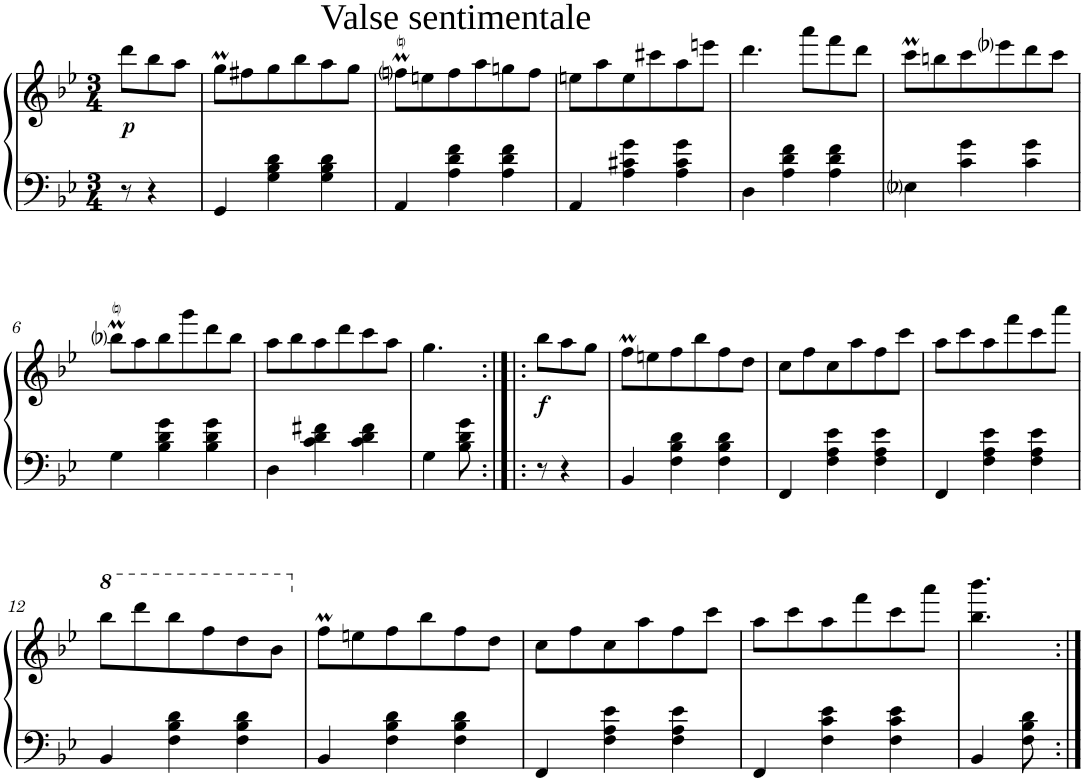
**kern	**kern	**dynam
*part1	*part1	*part1
*staff2	*staff1	*staff1/2
*I"Midi_1	*	*
*clefF4	*clefG2	*
*k[b-e-]	*k[b-e-]	*
*B-:	*B-:	*
*M3/4	*M3/4	*
=	=	=
!	!	!LO:DY:b
8r	8ddd\L	p
4r	8bb-\	.
.	8aa\J	.
=1	=1	=1
4GG/	8ggM\L	.
.	8ff#X\	.
4G\ 4B-\ 4d\	8gg\	.
.	8bb-\	.
!	!LO:TX:a:t=Valse sentimentale	!
4G\ 4B-\ 4d\	8aa\	.
.	8gg\J	.
=2	=2	=2
4AA/	8ffniM\L	.
.	8een\	.
4A\ 4d\ 4f\	8ff\	.
.	8aa\	.
4A\ 4d\ 4f\	8ggn\	.
.	8ff\J	.
=3	=3	=3
4AA/	8een\L	.
.	8aa\	.
4A\ 4c#X\ 4g\	8ee\	.
.	8ccc#X\	.
4A\ 4c#\ 4g\	8aa\	.
.	8eeen\J	.
=4	=4	=4
4D\	4.ddd\	.
4A\ 4d\ 4f\	.	.
.	8aaa\L	.
4A\ 4d\ 4f\	8fff\	.
.	8ddd\J	.
=5	=5	=5
4E-i\	8cccM\L	.
.	8bbn\	.
4c\ 4g\	8ccc\	.
.	8eee-i\	.
4c\ 4g\	8ddd\	.
.	8ccc\J	.
!!LO:LB:g=z
=6	=6	=6
4G\	8bb-iM\L	.
.	8aa\	.
4B-\ 4d\ 4g\	8bb-\	.
.	8ggg\	.
4B-\ 4d\ 4g\	8ddd\	.
.	8bb-\J	.
=7	=7	=7
4D\	8aa\L	.
.	8bb-\	.
4c\ 4d\ 4f#X\	8aa\	.
.	8ddd\	.
4c\ 4d\ 4f#\	8ccc\	.
.	8aa\J	.
=8	=8	=8
4G\	4.gg\	.
8B-\ 8d\ 8g\	.	.
=8X1:|!|:	=8X1:|!|:	=8X1:|!|:
!	!	!LO:DY:b
8r	8bb-\L	f
4r	8aa\	.
.	8gg\J	.
=9	=9	=9
4BB-/	8ffM\L	.
.	8een\	.
4F\ 4B-\ 4d\	8ff\	.
.	8bb-\	.
4F\ 4B-\ 4d\	8ff\	.
.	8dd\J	.
=10	=10	=10
4FF/	8cc\L	.
.	8ff\	.
4F\ 4A\ 4e-\	8cc\	.
.	8aa\	.
4F\ 4A\ 4e-\	8ff\	.
.	8ccc\J	.
=11	=11	=11
4FF/	8aa\L	.
.	8ccc\	.
4F\ 4A\ 4e-\	8aa\	.
.	8fff\	.
4F\ 4A\ 4e-\	8ccc\	.
.	8aaa\J	.
!!LO:LB:g=z
=12	=12	=12
*	*8va	*
4BB-/	8bbb-\L	.
.	8dddd\	.
4F\ 4B-\ 4d\	8bbb-\	.
.	8fff\	.
4F\ 4B-\ 4d\	8ddd\	.
.	8bb-\J	.
=13	=13	=13
*	*X8va	*
4BB-/	8ffM\L	.
.	8een\	.
4F\ 4B-\ 4d\	8ff\	.
.	8bb-\	.
4F\ 4B-\ 4d\	8ff\	.
.	8dd\J	.
=14	=14	=14
4FF/	8cc\L	.
.	8ff\	.
4F\ 4A\ 4e-\	8cc\	.
.	8aa\	.
4F\ 4A\ 4e-\	8ff\	.
.	8ccc\J	.
=15	=15	=15
4FF/	8aa\L	.
.	8ccc\	.
4F\ 4c\ 4e-\	8aa\	.
.	8fff\	.
4F\ 4c\ 4e-\	8ccc\	.
.	8aaa\J	.
=16	=16	=16
4BB-/	4.bb-\ 4.bbb-\	.
8F\ 8B-\ 8d\	.	.
=:|!	=:|!	=:|!
*-	*-	*-
